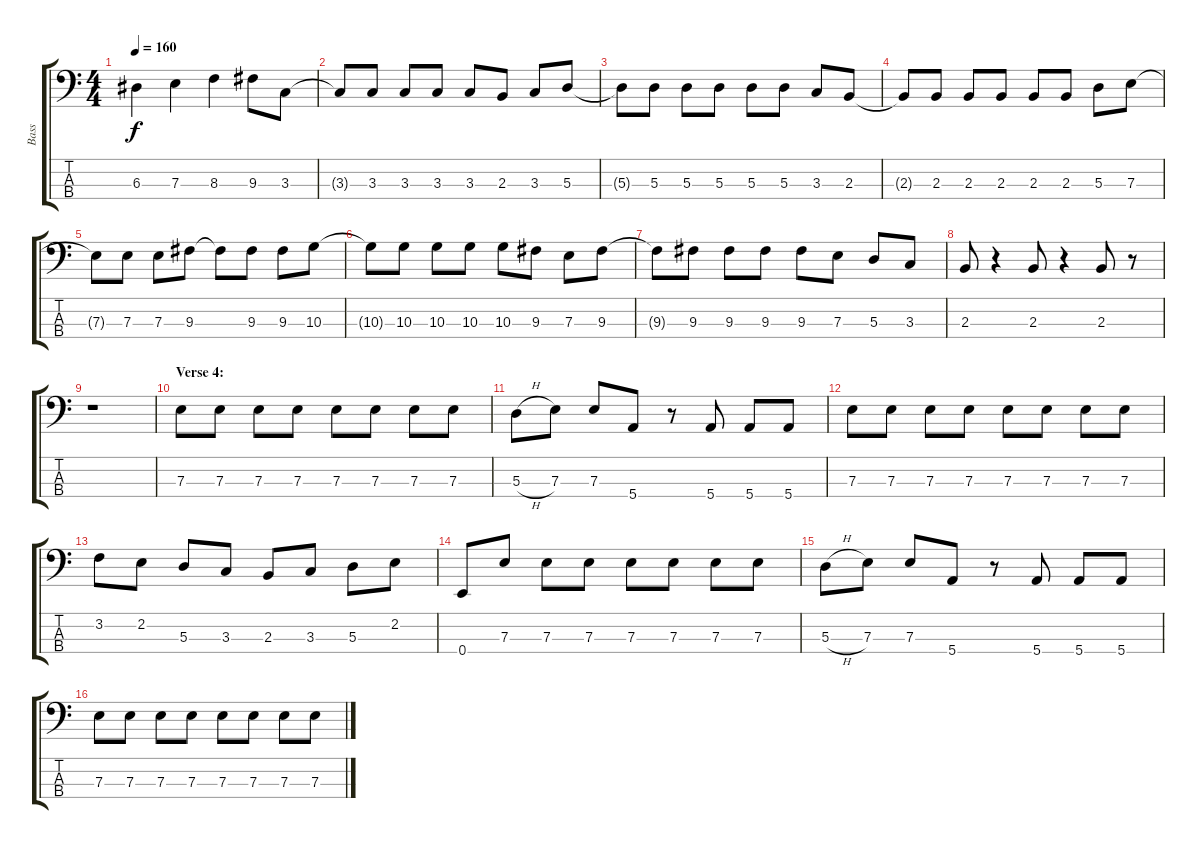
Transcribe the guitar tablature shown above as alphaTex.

\track ("Bass" "Bass") {instrument electricbasspick}
\staff {score tabs}
\tuning (G2 D2 A1 E1) {hide}
\ts (4 4)
\tempo 160
\clef f4
\ks c
6.3.4{dy f} 7.3.4 8.3.4 9.3.8 3.3.8 |
3.3{t}.8 3.3.8 3.3.8 3.3.8 3.3.8 2.3.8 3.3.8 5.3.8 |
5.3{t}.8 5.3.8 5.3.8 5.3.8 5.3.8 5.3.8 3.3.8 2.3.8 |
2.3{t}.8 2.3.8 2.3.8 2.3.8 2.3.8 2.3.8 5.3.8 7.3.8 |
7.3{t}.8 7.3.8 7.3.8 9.3.8 9.3{t}.8 9.3.8 9.3.8 10.3.8 |
10.3{t}.8 10.3.8 10.3.8 10.3.8 10.3.8 9.3.8 7.3.8 9.3.8 |
9.3{t}.8 9.3.8 9.3.8 9.3.8 9.3.8 7.3.8 5.3.8 3.3.8 |
2.3.8 r.4 2.3.8 r.4 2.3.8 r.8 |
r.1 |
\section ("" "Verse 4:")
7.3.8 7.3.8 7.3.8 7.3.8 7.3.8 7.3.8 7.3.8 7.3.8 |
5.3{h}.8 7.3.8 7.3.8 5.4.8 r.8 5.4.8 5.4.8 5.4.8 |
7.3.8 7.3.8 7.3.8 7.3.8 7.3.8 7.3.8 7.3.8 7.3.8 |
3.2.8 2.2.8 5.3.8 3.3.8 2.3.8 3.3.8 5.3.8 2.2.8 |
0.4.8 7.3.8 7.3.8 7.3.8 7.3.8 7.3.8 7.3.8 7.3.8 |
5.3{h}.8 7.3.8 7.3.8 5.4.8 r.8 5.4.8 5.4.8 5.4.8 |
7.3.8 7.3.8 7.3.8 7.3.8 7.3.8 7.3.8 7.3.8 7.3.8
